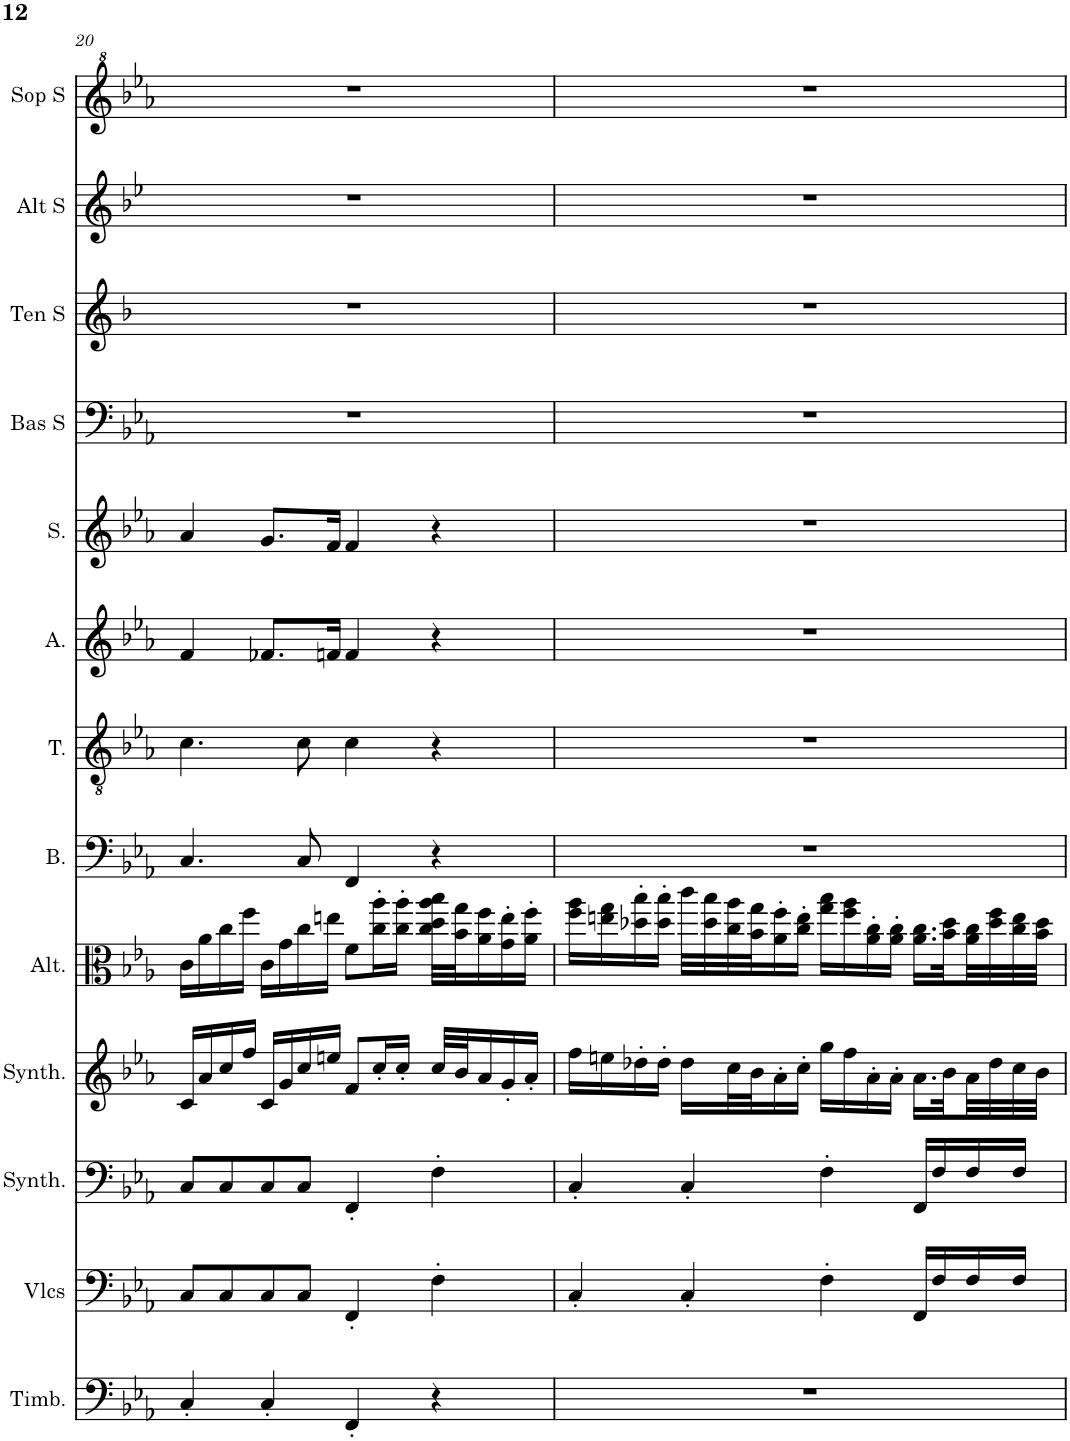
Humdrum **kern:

**kern	**kern	**kern	**kern	**kern	**kern	**kern	**kern	**kern	**kern	**kern	**kern	**kern
*part13	*part12	*part11	*part10	*part9	*part8	*part7	*part6	*part5	*part4	*part3	*part2	*part1
*staff13	*staff12	*staff11	*staff10	*staff9	*staff8	*staff7	*staff6	*staff5	*staff4	*staff3	*staff2	*staff1
*I"Timbales, Staff-1	*I"Violoncelles, D'Bass/Strings, etc	*I"Synthétiseur d'instruments à cordes, Synth strings, etc	*I"Synthétiseur d'instruments à cordes, Synth strings 2	*I"Altos, 1st violins	*I"Basse	*I"Ténor	*I"Alto	*I"Soprano	*I"Basse Solo	*I"Tenor Solo	*I"Alto Solo	*I"Soprano Solo
*I'Timb.	*I'Vlcs	*I'Synth.	*I'Synth.	*I'Alt.	*I'B.	*I'T.	*I'A.	*I'S.	*I'Bas S	*I'Ten S	*I'Alt S	*I'Sop S
!!LO:PB:g=z
*clefF4	*clefF4	*clefF4	*clefG2	*clefC3	*clefF4	*clefGv2	*clefG2	*clefG2	*clefF4	*clefG2	*clefG2	*clefG^2
*	*	*	*	*	*	*	*	*	*	*Trd8c14	*Trd4c7	*
*k[b-e-a-]	*k[b-e-a-]	*k[b-e-a-]	*k[b-e-a-]	*k[b-e-a-]	*k[b-e-a-]	*k[b-e-a-]	*k[b-e-a-]	*k[b-e-a-]	*k[b-e-a-]	*k[b-]	*k[b-e-]	*k[b-e-a-]
*M4/4	*M4/4	*M4/4	*M4/4	*M4/4	*M4/4	*M4/4	*M4/4	*M4/4	*M4/4	*M4/4	*M4/4	*M4/4
=20	=20	=20	=20	=20	=20	=20	=20	=20	=20	=20	=20	=20
4C'/	8C/L	8C/L	16c/LL	16c\LL	4.C/	4.c\	4f/	4a-/	1r	1r	1r	1r
.	.	.	16a-/	16a-\	.	.	.	.	.	.	.	.
.	8C/	8C/	16cc/	16cc\	.	.	.	.	.	.	.	.
.	.	.	16ff/JJ	16ff\JJ	.	.	.	.	.	.	.	.
4C'/	8C/	8C/	16c/LL	16c\LL	.	.	8.f-X/L	8.g/L	.	.	.	.
.	.	.	16g/	16g\	.	.	.	.	.	.	.	.
.	8C/J	8C/J	16cc/	16cc\	8C/	8c\	.	.	.	.	.	.
.	.	.	16een/JJ	16een\JJ	.	.	16fn/Jk	16f/Jk	.	.	.	.
4FF'/	4FF'/	4FF'/	8f/L	8f\L	4FF/	4c\	4f/	4f/	.	.	.	.
.	.	.	16cc'/L	16cc\' 16aa-\'L	.	.	.	.	.	.	.	.
.	.	.	16cc'/JJ	16cc\' 16aa-\'JJ	.	.	.	.	.	.	.	.
4r	4F'\	4F'\	32cc/LLL	32cc\ 32dd\ 32aa-\ 32bb-\LLL	4r	4r	4r	4r	.	.	.	.
.	.	.	32b-/J	32b-\ 32gg\J	.	.	.	.	.	.	.	.
.	.	.	16a-/	16a-\ 16ff\	.	.	.	.	.	.	.	.
.	.	.	16g'/	16g\' 16ee\'	.	.	.	.	.	.	.	.
.	.	.	16a-'/JJ	16a-\' 16ff\'JJ	.	.	.	.	.	.	.	.
=21	=21	=21	=21	=21	=21	=21	=21	=21	=21	=21	=21	=21
1r	4C'/	4C'/	16ff\LL	16ff\ 16aa-\LL	1r	1r	1r	1r	1r	1r	1r	1r
.	.	.	16een\	16een\ 16gg\	.	.	.	.	.	.	.	.
.	.	.	16dd-X'\	16dd-X\' 16bb-\'	.	.	.	.	.	.	.	.
.	.	.	16dd-'\JJ	16dd-\' 16bb-\'JJ	.	.	.	.	.	.	.	.
.	4C'/	4C'/	16dd-\LL	32ccc\LLL	.	.	.	.	.	.	.	.
.	.	.	.	32dd-\ 32bb-\	.	.	.	.	.	.	.	.
.	.	.	32cc\L	32cc\ 32aa-\	.	.	.	.	.	.	.	.
.	.	.	32b-\J	32b-\ 32gg\J	.	.	.	.	.	.	.	.
.	.	.	16a-'\	16a-\' 16ff\'	.	.	.	.	.	.	.	.
.	.	.	16cc'\JJ	16cc\' 16ee\'JJ	.	.	.	.	.	.	.	.
.	4F'\	4F'\	16gg\LL	16gg\ 16bb-\LL	.	.	.	.	.	.	.	.
.	.	.	16ff\	16ff\ 16aa-\	.	.	.	.	.	.	.	.
.	.	.	16a-'\	16a-\' 16cc\'	.	.	.	.	.	.	.	.
.	.	.	16a-'\JJ	16a-\' 16cc\'JJ	.	.	.	.	.	.	.	.
.	16FF/LL	16FF/LL	16.a-\LL	16.a-\ 16.cc\LL	.	.	.	.	.	.	.	.
.	16F/	16F/	.	.	.	.	.	.	.	.	.	.
.	.	.	32b-\L	32b-\ 32dd-\L	.	.	.	.	.	.	.	.
.	16F/	16F/	32a-\	32a-\ 32cc\	.	.	.	.	.	.	.	.
.	.	.	32dd-\	32dd-\ 32ff\	.	.	.	.	.	.	.	.
.	16F/JJ	16F/JJ	32cc\	32cc\ 32ee\	.	.	.	.	.	.	.	.
.	.	.	32b-\JJJ	32b-\ 32dd-\JJJ	.	.	.	.	.	.	.	.
=	=	=	=	=	=	=	=	=	=	=	=	=
*-	*-	*-	*-	*-	*-	*-	*-	*-	*-	*-	*-	*-
